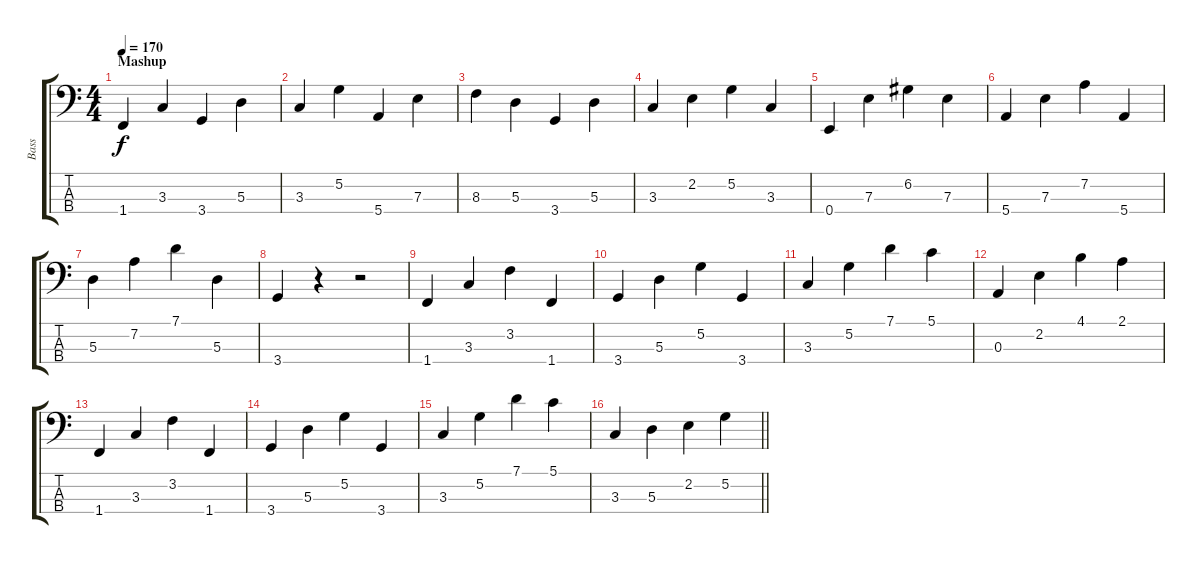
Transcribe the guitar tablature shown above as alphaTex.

\track ("Bass" "Bass") {instrument electricbassfinger}
\staff {score tabs}
\tuning (G2 D2 A1 E1) {hide}
\ts (4 4)
\section ("" "Mashup")
\tempo 170
\clef f4
\ks c
1.4.4{dy f} 3.3.4 3.4.4 5.3.4 |
3.3.4 5.2.4 5.4.4 7.3.4 |
8.3.4 5.3.4 3.4.4 5.3.4 |
3.3.4 2.2.4 5.2.4 3.3.4 |
0.4.4 7.3.4 6.2.4 7.3.4 |
5.4.4 7.3.4 7.2.4 5.4.4 |
5.3.4 7.2.4 7.1.4 5.3.4 |
3.4.4 r.4 r.2 |
1.4.4 3.3.4 3.2.4 1.4.4 |
3.4.4 5.3.4 5.2.4 3.4.4 |
3.3.4 5.2.4 7.1.4 5.1.4 |
0.3.4 2.2.4 4.1.4 2.1.4 |
1.4.4 3.3.4 3.2.4 1.4.4 |
3.4.4 5.3.4 5.2.4 3.4.4 |
3.3.4 5.2.4 7.1.4 5.1.4 |
\barLineRight lightlight
3.3.4 5.3.4 2.2.4 5.2.4
